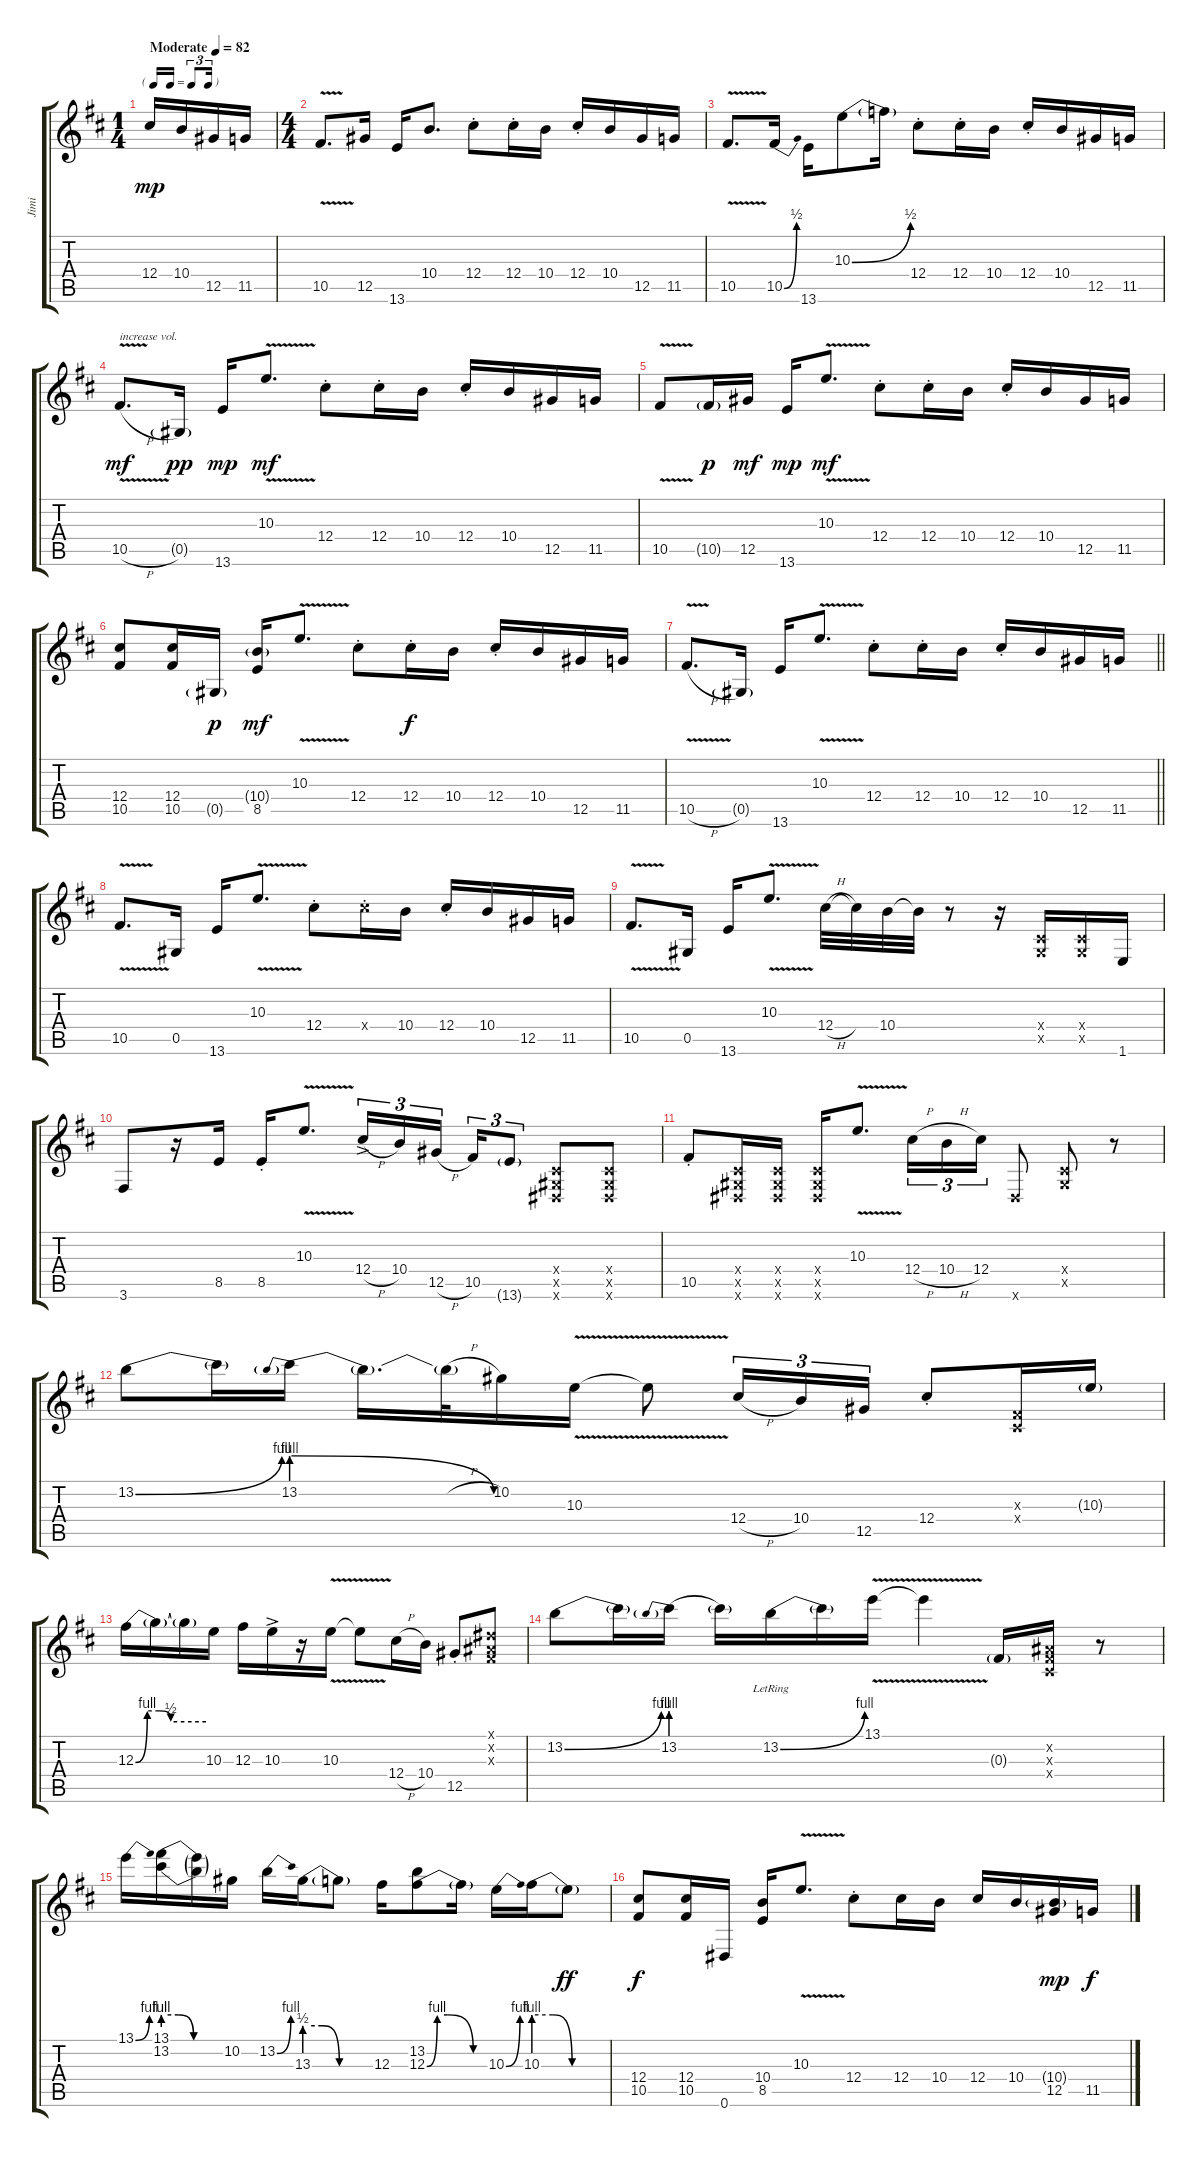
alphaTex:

\track ("Jimi" "Jimi") {instrument electricguitarjazz}
\staff {score tabs}
\tuning (Eb4 Bb3 Gb3 Db3 Ab2 Eb2) {hide}
\ts (1 4)
\tf triplet16th
\tempo (82 "Moderate")
\clef g2
\ks d
12.4.16{dy mp instrument electricguitarjazz} 10.4.16 12.5.16 11.5.16 |
\ts (4 4)
10.5{v}.8{d} 12.5.16 13.6.16 10.4.8{d} 12.4{st}.8 12.4{st}.16 10.4.16 12.4{st}.16 10.4.16 12.5.16 11.5.16 |
10.5{v}.8{d} 10.5{be (bend 0 0 60 2)}.16 13.6.16 10.3{be (bend 0 0 60 2)}.8 10.3{t}.16 12.4{st}.8 12.4{st}.16 10.4.16 12.4{st}.16 10.4.16 12.5.16 11.5.16 |
10.5{v h}.8{d txt "increase vol." dy mf} 0.5{g}.16{dy pp} 13.6.16{dy mp} 10.3{v}.8{d dy mf} 12.4{st}.8 12.4{st}.16 10.4.16 12.4{st}.16 10.4.16 12.5.16 11.5.16 |
10.5{v}.8 10.5{g}.16{dy p} 12.5.16{dy mf} 13.6.16{dy mp} 10.3{v}.8{d dy mf} 12.4{st}.8 12.4{st}.16 10.4.16 12.4{st}.16 10.4.16 12.5.16 11.5.16 |
(12.4 10.5).8 (12.4 10.5).16 0.5{g}.16{dy p} (10.4{g} 8.5).16{dy mf} 10.3{v}.8{d} 12.4{st}.8 12.4{st}.16{dy f} 10.4.16 12.4{st}.16 10.4.16 12.5.16 11.5.16 |
\barLineRight lightlight
10.5{v h}.8{d} 0.5{g}.16 13.6.16 10.3{v}.8{d} 12.4{st}.8 12.4{st}.16 10.4.16 12.4{st}.16 10.4.16 12.5.16 11.5.16 |
10.5{v}.8{d} 0.5.16 13.6.16 10.3{v}.8{d} 12.4{st}.8 12.4{st x}.16 10.4.16 12.4{st}.16 10.4.16 12.5.16 11.5.16 |
10.5{v}.8{d} 0.5.16 13.6.16 10.3{v}.8{d} 12.4{h}.32 12.4{t}.32 10.4.32 10.4{t}.32 r.8 r.16 (0.4{x} 0.5{x}).16 (0.4{x} 0.5{x}).16 1.6.16 |
3.6.8 r.16 8.5.16 8.5{st}.16 10.3{v}.8{d} 12.4{h ac}.16{tu (3 2)} 10.4.16{tu (3 2)} 12.5{h}.16{tu (3 2) beam splitsecondary} 10.5.16{tu (3 2)} 13.6{g}.8{tu (3 2)} (0.4{x} 0.5{x} 0.6{x}).8 (0.4{x} 0.5{x} 0.6{x}).8 |
10.5{st}.8 (0.4{x} 0.5{x} 0.6{x}).16 (0.4{x} 0.5{x} 0.6{x}).16 (0.4{x} 0.5{x} 0.6{x}).16 10.3{v}.8{d} 12.4{h}.16{tu (3 2)} 10.4{h}.16{tu (3 2)} 12.4.16{tu (3 2)} 0.6{x}.8 (0.4{x} 0.5{x}).8 r.8 |
13.2{be (bend 0 0 60 4)}.8 13.2{t}.16 13.2{be (prebendrelease 0 4 60 0)}.16 13.2{t}.16{d} 13.2{h t}.32 10.2.16 10.3{v}.16 10.3{t}.8 12.4{h}.16{tu (3 2)} 10.4.16{tu (3 2)} 12.5.16{tu (3 2)} 12.4{st}.8 (0.3{x} 0.4{x}).16 10.3{g}.16 |
12.3{be (custom 0 0 10 4 20 4 30 2 60 2)}.16 12.3{t}.16 12.3{t}.16 10.3.16 12.3.16 10.3{ac}.16 r.16 10.3{v}.16 10.3{t}.8 12.4{h}.16 10.4.16 12.5{st}.8 (0.1{x} 0.2{x} 0.3{x}).8 |
13.2{be (bend 0 0 60 4)}.8 13.2{t}.16 13.2{be (prebend 0 4 60 4)}.16 13.2{t}.16 13.2{be (bend 0 0 60 4) lr}.16 13.2{t}.16 13.1{v}.16 13.1{t}.4 0.3{g}.16 (0.2{x} 0.3{x} 0.4{x}).16 r.8 |
13.1{be (bend 0 0 60 4)}.16 (13.1{be (custom 0 4 15 4 30 0 60 0)} 13.2{be (custom 0 4 15 4 30 0 60 0)}).16 (13.1{t} 13.2{t}).16 10.2.16 13.2{be (bend 0 0 60 4)}.16 13.3{be (custom 0 2 15 2 30 0 60 0)}.16 13.3{t}.8 12.3.16 (13.2 12.3{be (custom 0 0 10 4 20 4 45 0 60 0)}).8 12.3{t}.16 10.3{be (bend 0 0 60 4)}.16 10.3{be (custom 0 4 15 4 30 0 60 0)}.16 10.3{t}.8{dy ff} |
(12.4 10.5).8{dy f} (12.4 10.5).16 0.6.16 (10.4 8.5).16 10.3{v}.8{d} 12.4{st}.8 12.4.16 10.4.16 12.4.16 10.4.16 (10.4{g} 12.5).16{dy mp} 11.5.16{dy f}
